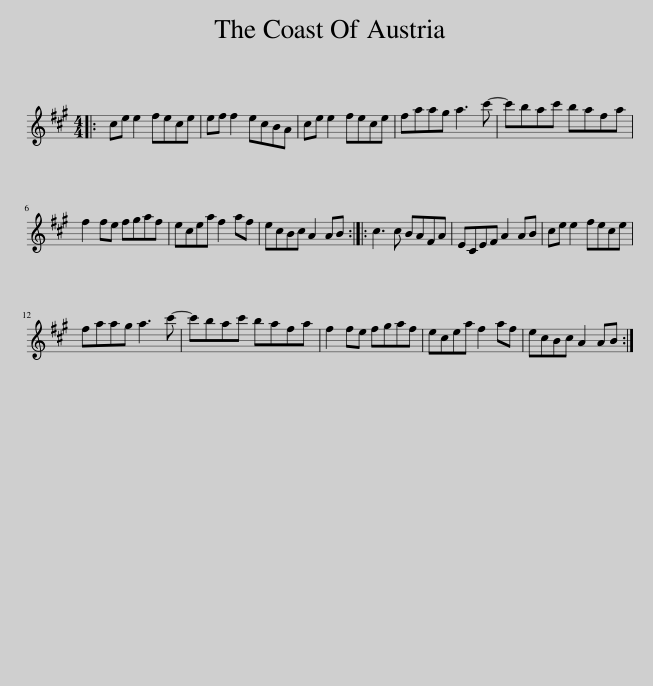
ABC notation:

X:1
L:1/8
M:4/4
I:linebreak $
K:A
V:1 treble
V:1
|: ce e2 fece | ef f2 ecBA | ce e2 fece | faag a3 c'- | c'bac' bafa |$ %5
 f2 fe fgaf | ecea f2 af | ecBc A2 AB :: c3 c BAFA | ECEF A2 AB | %10
 ce e2 fece |$ faag a3 c'- | c'bac' bafa | f2 fe fgaf | ecea f2 af | %15
 ecBc A2 AB :| %16
